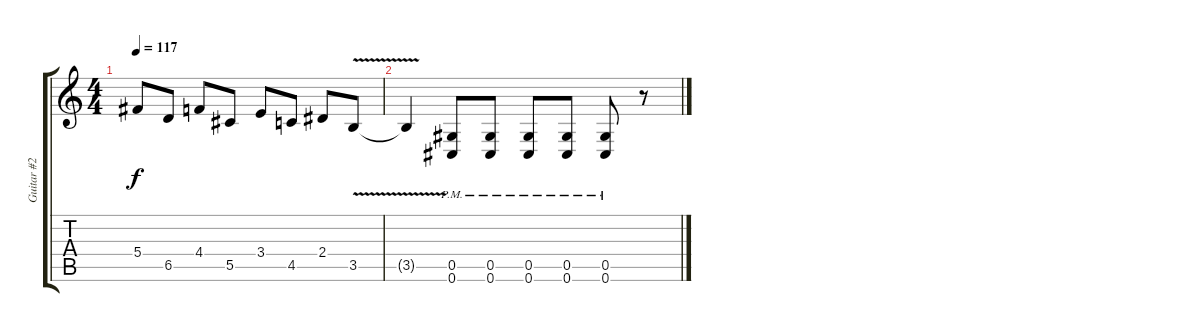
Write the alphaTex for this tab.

\track ("Guitar #2" "Guitar #2") {instrument distortionguitar}
\staff {score tabs}
\tuning (Eb4 Bb3 Gb3 Db3 Ab2 Db2) {hide}
\ts (4 4)
\tempo 117
\clef g2
\ks c
5.4.8{dy f} 6.5.8 4.4.8 5.5.8 3.4.8 4.5.8 2.4.8 3.5{v}.8 |
3.5{t}.4 (0.5{pm} 0.6{pm}).8 (0.5{pm} 0.6{pm}).8 (0.5{pm} 0.6{pm}).8 (0.5{pm} 0.6{pm}).8 (0.5{pm} 0.6{pm}).8 r.8
